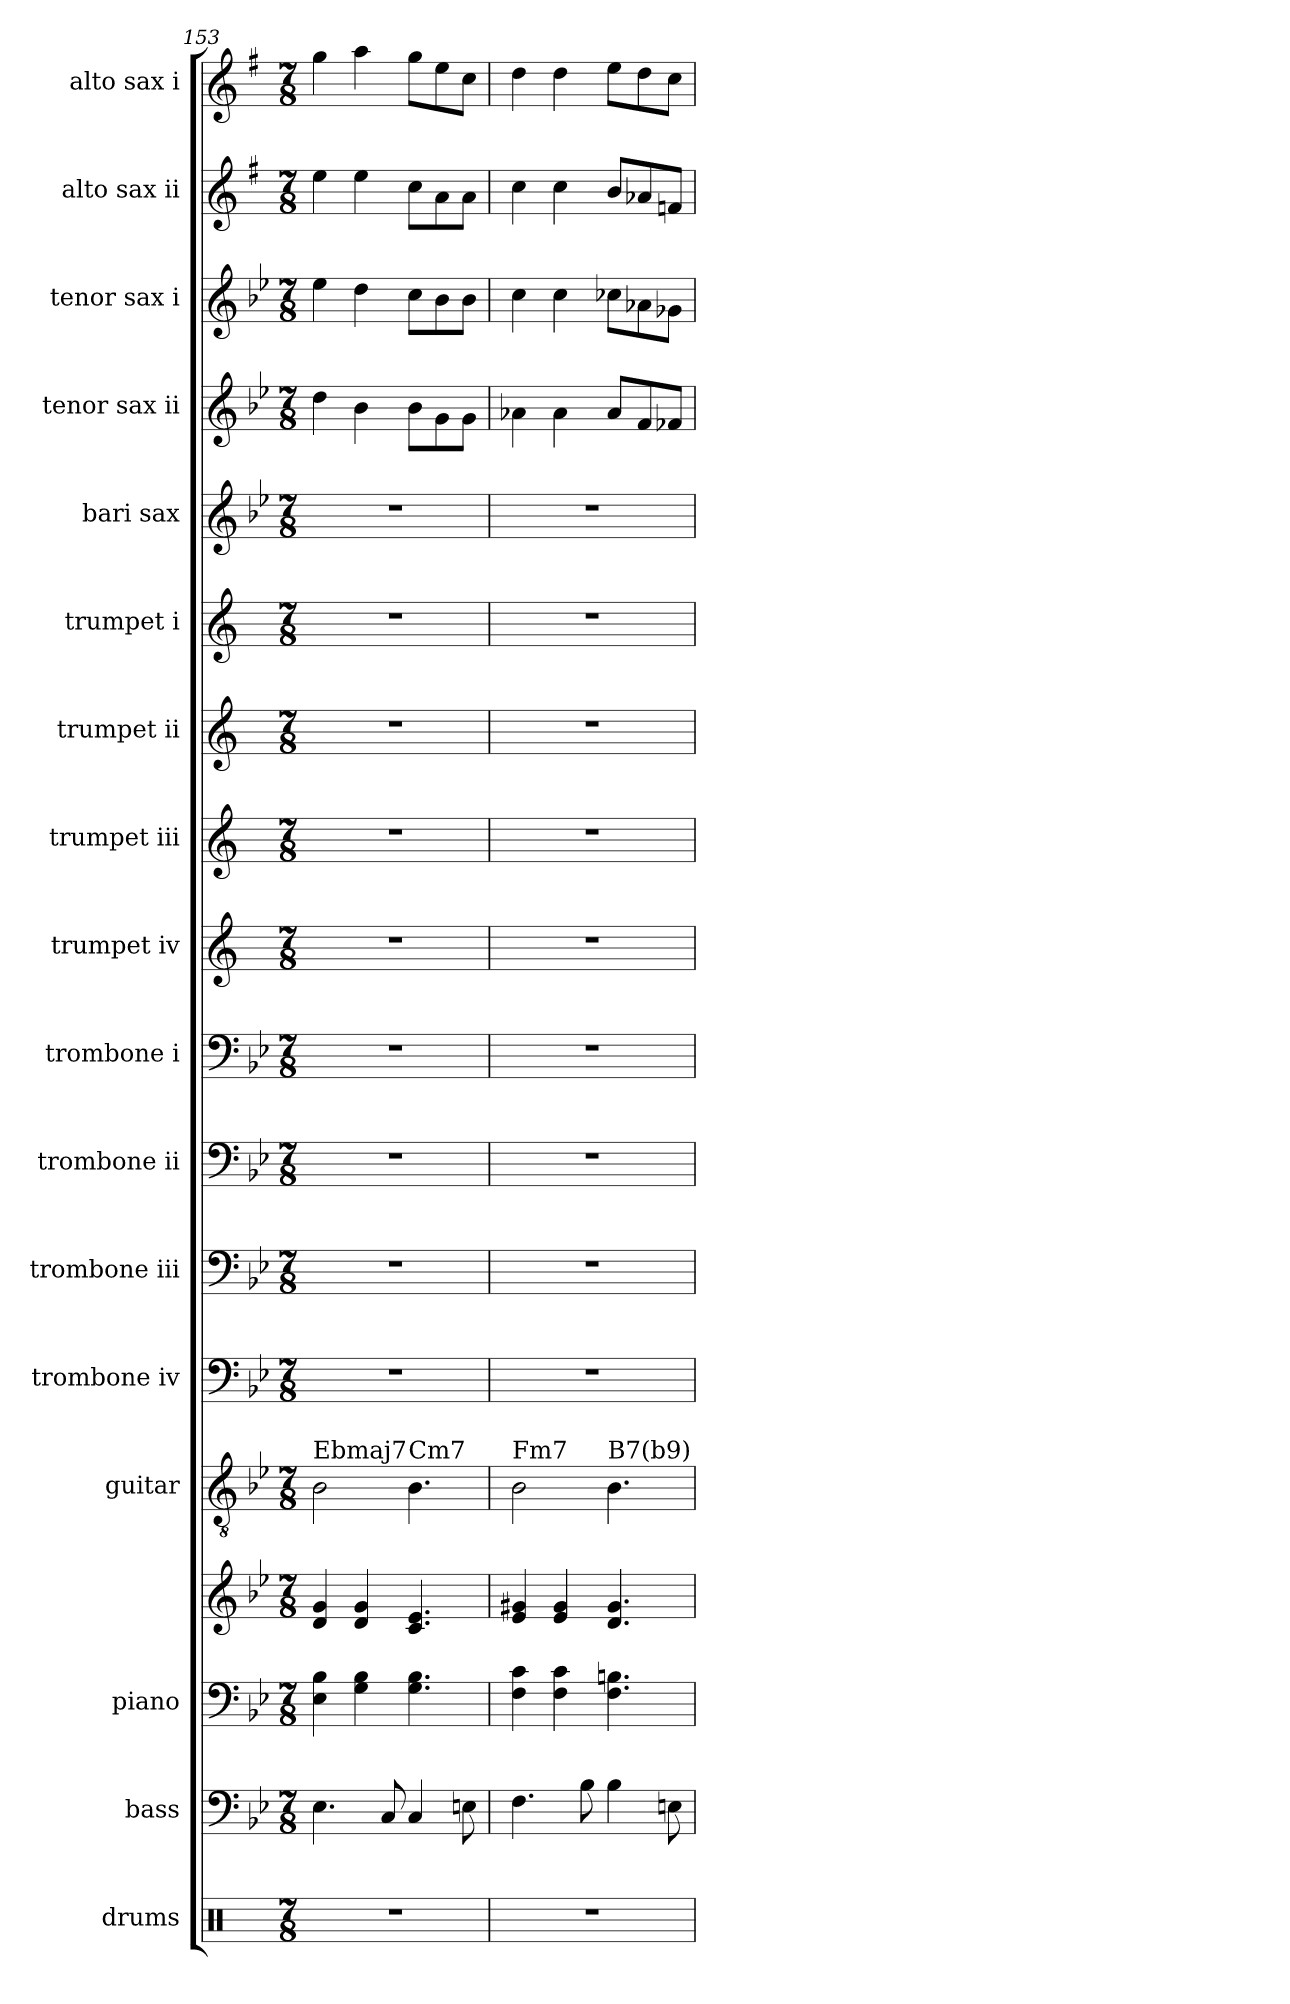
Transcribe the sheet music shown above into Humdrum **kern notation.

**kern	**kern	**kern	**kern	**kern	**kern	**kern	**kern	**kern	**kern	**kern	**kern	**kern	**kern	**kern	**kern	**kern	**kern
*part17	*part16	*part15	*part15	*part14	*part13	*part12	*part11	*part10	*part9	*part8	*part7	*part6	*part5	*part4	*part3	*part2	*part1
*staff18	*staff17	*staff16	*staff15	*staff14	*staff13	*staff12	*staff11	*staff10	*staff9	*staff8	*staff7	*staff6	*staff5	*staff4	*staff3	*staff2	*staff1
*I"drums	*I"bass	*I"piano	*	*I"guitar	*I"trombone iv	*I"trombone iii	*I"trombone ii	*I"trombone i	*I"trumpet iv	*I"trumpet iii	*I"trumpet ii	*I"trumpet i	*I"bari sax	*I"tenor sax ii	*I"tenor sax i	*I"alto sax ii	*I"alto sax i
*I'drs.	*I'bass	*I'pno.	*	*I'gtr.	*I'tbn. iv	*I'tbn. iii	*I'tbn. ii	*I'tbn. i	*I'tpt. iv	*I'tpt. iii	*I'tpt. ii	*I'tpt. i	*I'bari	*I'tenor ii	*I'tenor i	*I'alto ii	*I'alto i
*clefX	*clefF4	*clefF4	*clefG2	*clefGv2	*clefF4	*clefF4	*clefF4	*clefF4	*clefG2	*clefG2	*clefG2	*clefG2	*clefG2	*clefG2	*clefG2	*clefG2	*clefG2
*	*ITrd7c12	*	*	*	*	*	*	*	*ITrd1c2	*ITrd1c2	*ITrd1c2	*ITrd1c2	*ITrd12c21	*ITrd8c14	*ITrd8c14	*ITrd5c9	*ITrd5c9
*k[]	*k[b-e-]	*k[b-e-]	*k[b-e-]	*k[b-e-]	*k[b-e-]	*k[b-e-]	*k[b-e-]	*k[b-e-]	*k[b-e-]	*k[b-e-]	*k[b-e-]	*k[b-e-]	*k[b-e-]	*k[b-e-]	*k[b-e-]	*k[b-e-]	*k[b-e-]
*M7/8	*M7/8	*M7/8	*M7/8	*M7/8	*M7/8	*M7/8	*M7/8	*M7/8	*M7/8	*M7/8	*M7/8	*M7/8	*M7/8	*M7/8	*M7/8	*M7/8	*M7/8
=153	=153	=153	=153	=153	=153	=153	=153	=153	=153	=153	=153	=153	=153	=153	=153	=153	=153
!	!	!	!	!LO:TX:a:t=Ebmaj7	!	!	!	!	!	!	!	!	!	!	!	!	!
2..r	4.EE-\	4E-\ 4B-\	4d/ 4g/	2B-\	2..r	2..r	2..r	2..r	2..r	2..r	2..r	2..r	2..r	4d\	4e-\	4g\	4b-\
.	.	4G\ 4B-\	4d/ 4g/	.	.	.	.	.	.	.	.	.	.	4B-\	4d\	4g\	4cc\
.	8CC/	.	.	.	.	.	.	.	.	.	.	.	.	.	.	.	.
!	!	!	!	!LO:TX:a:t=Cm7	!	!	!	!	!	!	!	!	!	!	!	!	!
.	4CC/	4.G\ 4.B-\	4.c/ 4.e-/	4.B-\	.	.	.	.	.	.	.	.	.	8B-\L	8c\L	8e-\L	8b-\L
.	.	.	.	.	.	.	.	.	.	.	.	.	.	8G\	8B-\	8c\	8g\
.	8EEn\	.	.	.	.	.	.	.	.	.	.	.	.	8G\J	8B-\J	8c\J	8e-\J
=154	=154	=154	=154	=154	=154	=154	=154	=154	=154	=154	=154	=154	=154	=154	=154	=154	=154
!	!	!	!	!LO:TX:a:t=Fm7	!	!	!	!	!	!	!	!	!	!	!	!	!
2..r	4.FF\	4F\ 4c\	4e-/ 4g#X/	2B-\	2..r	2..r	2..r	2..r	2..r	2..r	2..r	2..r	2..r	4A-X\	4c\	4e-\	4f\
.	.	4F\ 4c\	4e-/ 4g#/	.	.	.	.	.	.	.	.	.	.	4A-\	4c\	4e-\	4f\
.	8BB-\	.	.	.	.	.	.	.	.	.	.	.	.	.	.	.	.
!	!	!	!	!LO:TX:a:t=B7(b9)	!	!	!	!	!	!	!	!	!	!	!	!	!
.	4BB-\	4.F\ 4.Bn\	4.d/ 4.g#/	4.B-\	.	.	.	.	.	.	.	.	.	8A-/L	8c-X\L	8d/L	8g\L
.	.	.	.	.	.	.	.	.	.	.	.	.	.	8F/	8A-X\	8c-X/	8f\
.	8EEn\	.	.	.	.	.	.	.	.	.	.	.	.	8F-X/J	8G-X\J	8A-X/J	8e-\J
=	=	=	=	=	=	=	=	=	=	=	=	=	=	=	=	=	=
*-	*-	*-	*-	*-	*-	*-	*-	*-	*-	*-	*-	*-	*-	*-	*-	*-	*-
